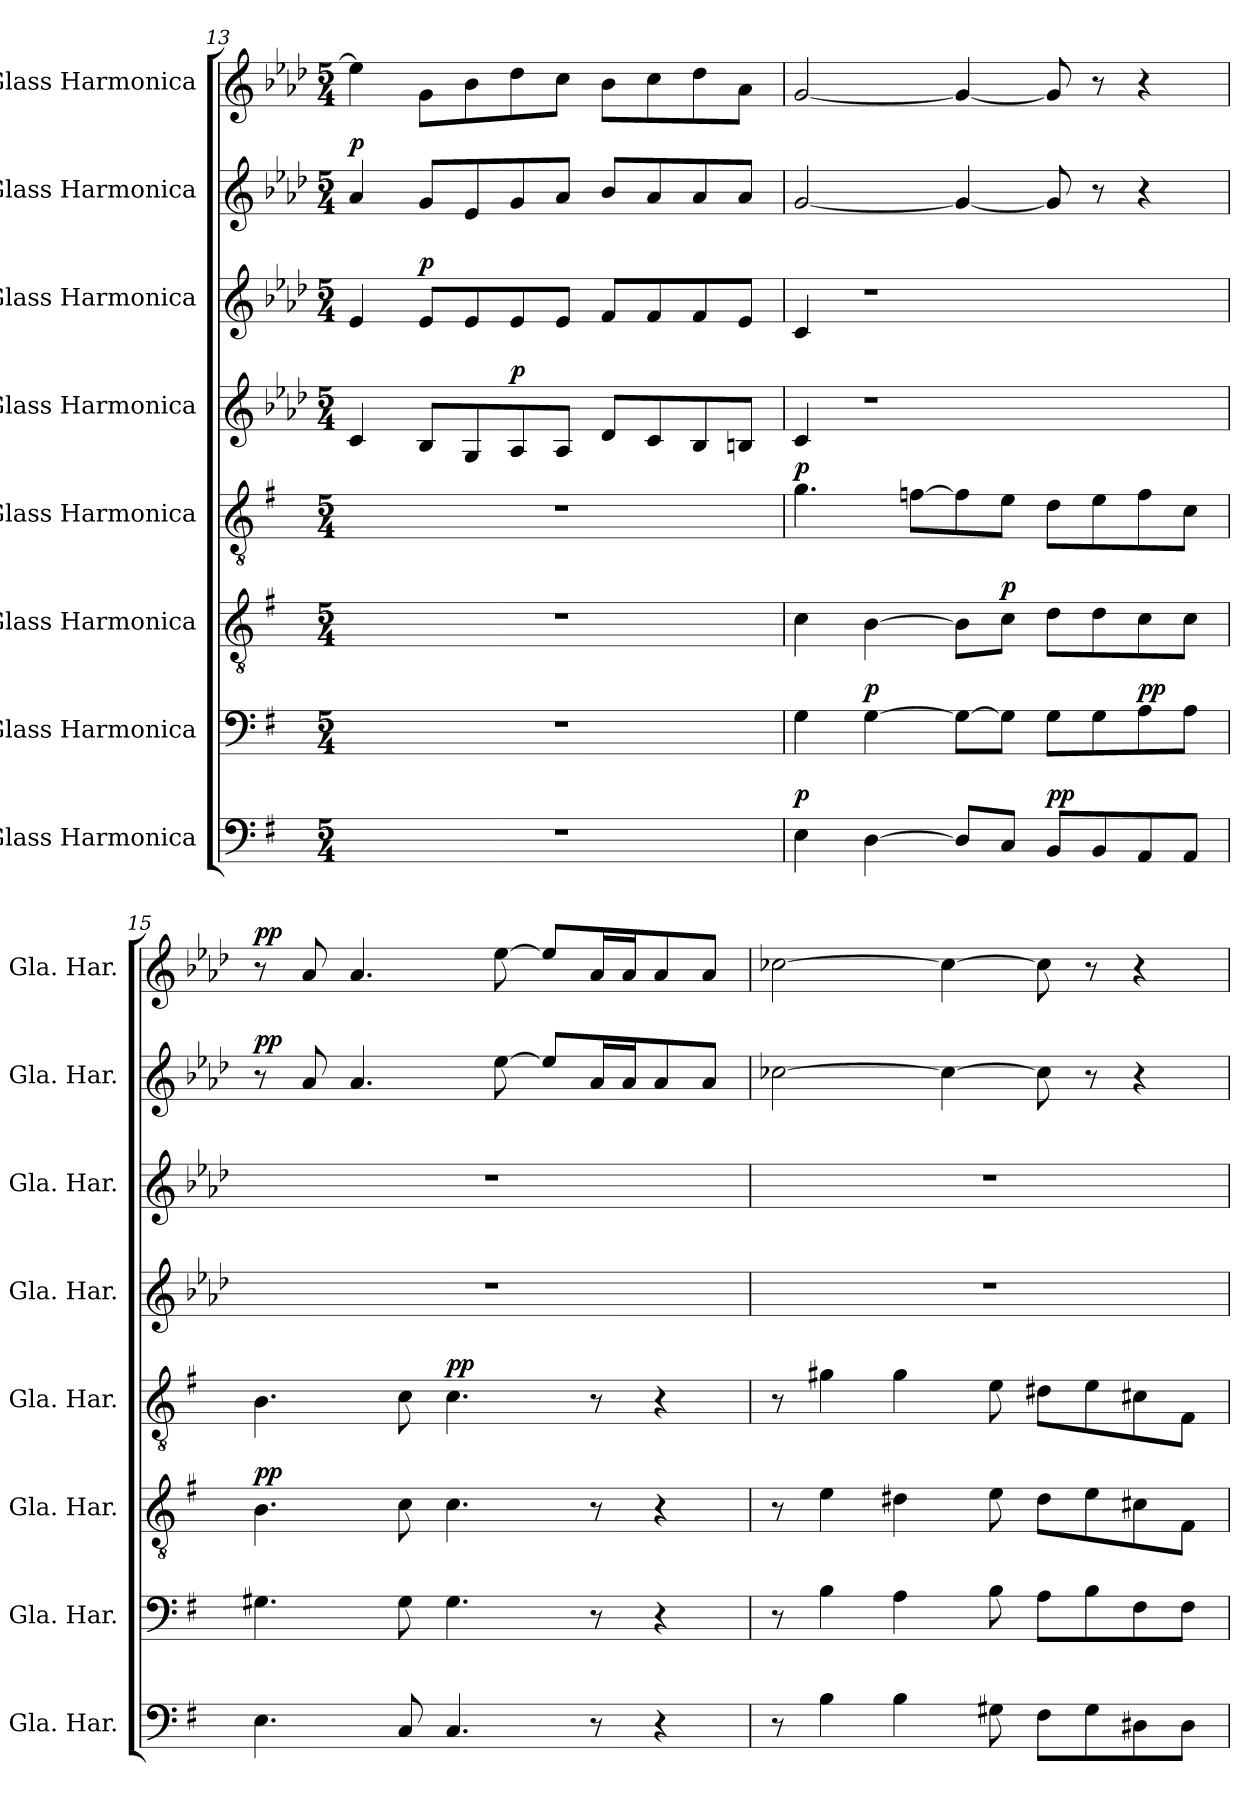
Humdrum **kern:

**kern	**dynam	**kern	**dynam	**kern	**dynam	**kern	**dynam	**kern	**dynam	**kern	**dynam	**kern	**dynam	**kern	**dynam
*part8	*part8	*part7	*part7	*part6	*part6	*part5	*part5	*part4	*part4	*part3	*part3	*part2	*part2	*part1	*part1
*staff8	*staff8	*staff7	*staff7	*staff6	*staff6	*staff5	*staff5	*staff4	*staff4	*staff3	*staff3	*staff2	*staff2	*staff1	*staff1
*I"Glass Harmonica	*	*I"Glass Harmonica	*	*I"Glass Harmonica	*	*I"Glass Harmonica	*	*I"Glass Harmonica	*	*I"Glass Harmonica	*	*I"Glass Harmonica	*	*I"Glass Harmonica	*
*I'Gla. Har.	*	*I'Gla. Har.	*	*I'Gla. Har.	*	*I'Gla. Har.	*	*I'Gla. Har.	*	*I'Gla. Har.	*	*I'Gla. Har.	*	*I'Gla. Har.	*
*clefF4	*	*clefF4	*	*clefGv2	*	*clefGv2	*	*clefG2	*	*clefG2	*	*clefG2	*	*clefG2	*
*k[f#]	*	*k[f#]	*	*k[f#]	*	*k[f#]	*	*k[b-e-a-d-]	*	*k[b-e-a-d-]	*	*k[b-e-a-d-]	*	*k[b-e-a-d-]	*
*G:	*	*G:	*	*G:	*	*G:	*	*A-:	*	*A-:	*	*A-:	*	*A-:	*
*M5/4	*	*M5/4	*	*M5/4	*	*M5/4	*	*M5/4	*	*M5/4	*	*M5/4	*	*M5/4	*
=13	=13	=13	=13	=13	=13	=13	=13	=13	=13	=13	=13	=13	=13	=13	=13
!	!	!	!	!	!	!	!	!	!	!	!	!	!LO:DY:a	!	!
4%5r	.	4%5r	.	4%5r	.	4%5r	.	4c/	.	4e-/	.	4a-/	p	4ee-\]	.
!	!	!	!	!	!	!	!	!	!	!	!LO:DY:a	!	!	!	!
.	.	.	.	.	.	.	.	8B-/L	.	8e-/L	p	8g/L	.	8g\L	.
.	.	.	.	.	.	.	.	8G/	.	8e-/	.	8e-/	.	8b-\	.
!	!	!	!	!	!	!	!	!	!LO:DY:a	!	!	!	!	!	!
.	.	.	.	.	.	.	.	8A-/	p	8e-/	.	8g/	.	8dd-\	.
.	.	.	.	.	.	.	.	8A-/J	.	8e-/J	.	8a-/J	.	8cc\J	.
.	.	.	.	.	.	.	.	8d-/L	.	8f/L	.	8b-/L	.	8b-\L	.
.	.	.	.	.	.	.	.	8c/	.	8f/	.	8a-/	.	8cc\	.
.	.	.	.	.	.	.	.	8B-/	.	8f/	.	8a-/	.	8dd-\	.
.	.	.	.	.	.	.	.	8Bn/J	.	8e-/J	.	8a-/J	.	8a-\J	.
!!LO:PB:g=z
=14	=14	=14	=14	=14	=14	=14	=14	=14	=14	=14	=14	=14	=14	=14	=14
!	!LO:DY:a	!	!	!	!	!	!LO:DY:a	!	!	!	!	!	!	!	!
4E\	p	4G\	.	4c\	.	4.g\	p	4c/	.	4c/	.	[2g/	.	[2g/	.
!	!	!	!LO:DY:a	!	!	!	!	!	!	!	!	!	!	!	!
[4D\	.	[4G\	p	[4B\	.	.	.	1r	.	1r	.	.	.	.	.
.	.	.	.	.	.	[8fn\L	.	.	.	.	.	.	.	.	.
8D/L]	.	8G\L_	.	8B\L]	.	8f\]	.	.	.	.	.	4g/_	.	4g/_	.
!	!	!	!	!	!LO:DY:a	!	!	!	!	!	!	!	!	!	!
8C/J	.	8G\J]	.	8c\J	p	8e\J	.	.	.	.	.	.	.	.	.
!	!LO:DY:a	!	!	!	!	!	!	!	!	!	!	!	!	!	!
8BB/L	pp	8G\L	.	8d\L	.	8d\L	.	.	.	.	.	8g/]	.	8g/]	.
8BB/	.	8G\	.	8d\	.	8e\	.	.	.	.	.	8r	.	8r	.
!	!	!	!LO:DY:a	!	!	!	!	!	!	!	!	!	!	!	!
8AA/	.	8A\	pp	8c\	.	8f\	.	.	.	.	.	4r	.	4r	.
8AA/J	.	8A\J	.	8c\J	.	8c\J	.	.	.	.	.	.	.	.	.
=15	=15	=15	=15	=15	=15	=15	=15	=15	=15	=15	=15	=15	=15	=15	=15
!	!	!	!	!	!LO:DY:a	!	!	!	!	!	!	!	!LO:DY:a	!	!LO:DY:a
4.E\	.	4.G#X\	.	4.B\	pp	4.B\	.	4%5r	.	4%5r	.	8r	pp	8r	pp
.	.	.	.	.	.	.	.	.	.	.	.	8a-/	.	8a-/	.
.	.	.	.	.	.	.	.	.	.	.	.	4.a-/	.	4.a-/	.
8C/	.	8G#\	.	8c\	.	8c\	.	.	.	.	.	.	.	.	.
!	!	!	!	!	!	!	!LO:DY:a	!	!	!	!	!	!	!	!
4.C/	.	4.G#\	.	4.c\	.	4.c\	pp	.	.	.	.	.	.	.	.
.	.	.	.	.	.	.	.	.	.	.	.	[8ee-\	.	[8ee-\	.
.	.	.	.	.	.	.	.	.	.	.	.	8ee-/L]	.	8ee-/L]	.
8r	.	8r	.	8r	.	8r	.	.	.	.	.	16a-/L	.	16a-/L	.
.	.	.	.	.	.	.	.	.	.	.	.	16a-/J	.	16a-/J	.
4r	.	4r	.	4r	.	4r	.	.	.	.	.	8a-/	.	8a-/	.
.	.	.	.	.	.	.	.	.	.	.	.	8a-/J	.	8a-/J	.
=16	=16	=16	=16	=16	=16	=16	=16	=16	=16	=16	=16	=16	=16	=16	=16
8r	.	8r	.	8r	.	8r	.	4%5r	.	4%5r	.	[2cc-X\	.	[2cc-X\	.
4B\	.	4B\	.	4e\	.	4g#X\	.	.	.	.	.	.	.	.	.
4B\	.	4A\	.	4d#X\	.	4g#\	.	.	.	.	.	.	.	.	.
.	.	.	.	.	.	.	.	.	.	.	.	4cc-\_	.	4cc-\_	.
8G#X\	.	8B\	.	8e\	.	8e\	.	.	.	.	.	.	.	.	.
8F#\L	.	8A\L	.	8d#\L	.	8d#X\L	.	.	.	.	.	8cc-\]	.	8cc-\]	.
8G#\	.	8B\	.	8e\	.	8e\	.	.	.	.	.	8r	.	8r	.
8D#X\	.	8F#\	.	8c#X\	.	8c#X\	.	.	.	.	.	4r	.	4r	.
8D#\J	.	8F#\J	.	8F#\J	.	8F#\J	.	.	.	.	.	.	.	.	.
=	=	=	=	=	=	=	=	=	=	=	=	=	=	=	=
*-	*-	*-	*-	*-	*-	*-	*-	*-	*-	*-	*-	*-	*-	*-	*-
